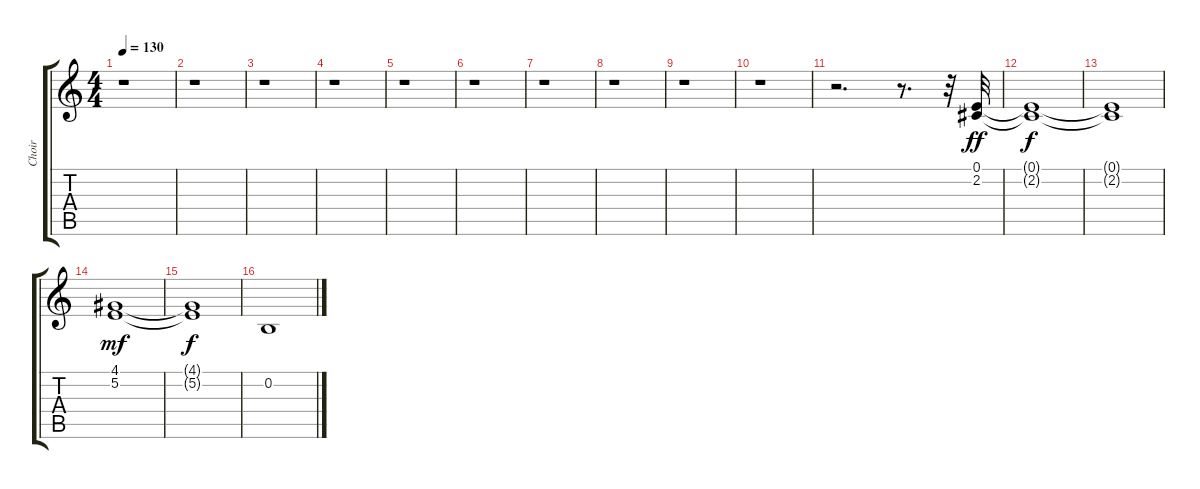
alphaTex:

\track ("Choir" "Choir") {instrument choiraahs}
\staff {score tabs}
\tuning (E4 B3 G3 D3 A2 E2) {hide}
\ts (4 4)
\tempo 130
\clef g2
\ks c
r.1{dy f} |
r.1 |
r.1 |
r.1 |
r.1 |
r.1 |
r.1 |
r.1 |
r.1 |
r.1 |
r.2{d} r.8{d} r.32 (0.1 2.2).32{dy ff} |
(0.1{t} 2.2{t}).1{dy f} |
(0.1{t} 2.2{t}).1 |
(4.1 5.2).1{dy mf} |
(4.1{t} 5.2{t}).1{dy f} |
0.2.1
